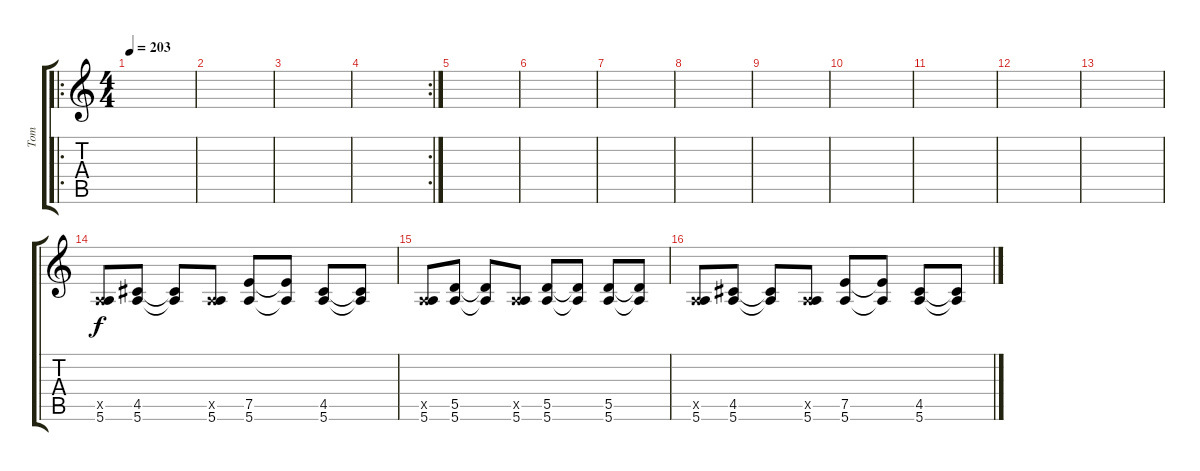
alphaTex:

\track ("Tom" "Tom") {instrument distortionguitar}
\staff {score tabs}
\tuning (E4 B3 G3 D3 A2 E2) {hide}
\ro
\ts (4 4)
\tempo 203
\clef g2
\ks c
|
|
|
\rc 2
|
|
|
|
|
|
|
|
|
|
(0.5{x} 5.6).8 (4.5 5.6).8 (4.5{t} 5.6{t}).8 (0.5{x} 5.6).8 (7.5 5.6).8 (7.5{t} 5.6{t}).8 (4.5 5.6).8 (4.5{t} 5.6{t}).8 |
(0.5{x} 5.6).8 (5.5 5.6).8 (5.5{t} 5.6{t}).8 (0.5{x} 5.6).8 (5.5 5.6).8 (5.5{t} 5.6{t}).8 (5.5 5.6).8 (5.5{t} 5.6{t}).8 |
(0.5{x} 5.6).8 (4.5 5.6).8 (4.5{t} 5.6{t}).8 (0.5{x} 5.6).8 (7.5 5.6).8 (7.5{t} 5.6{t}).8 (4.5 5.6).8 (4.5{t} 5.6{t}).8
